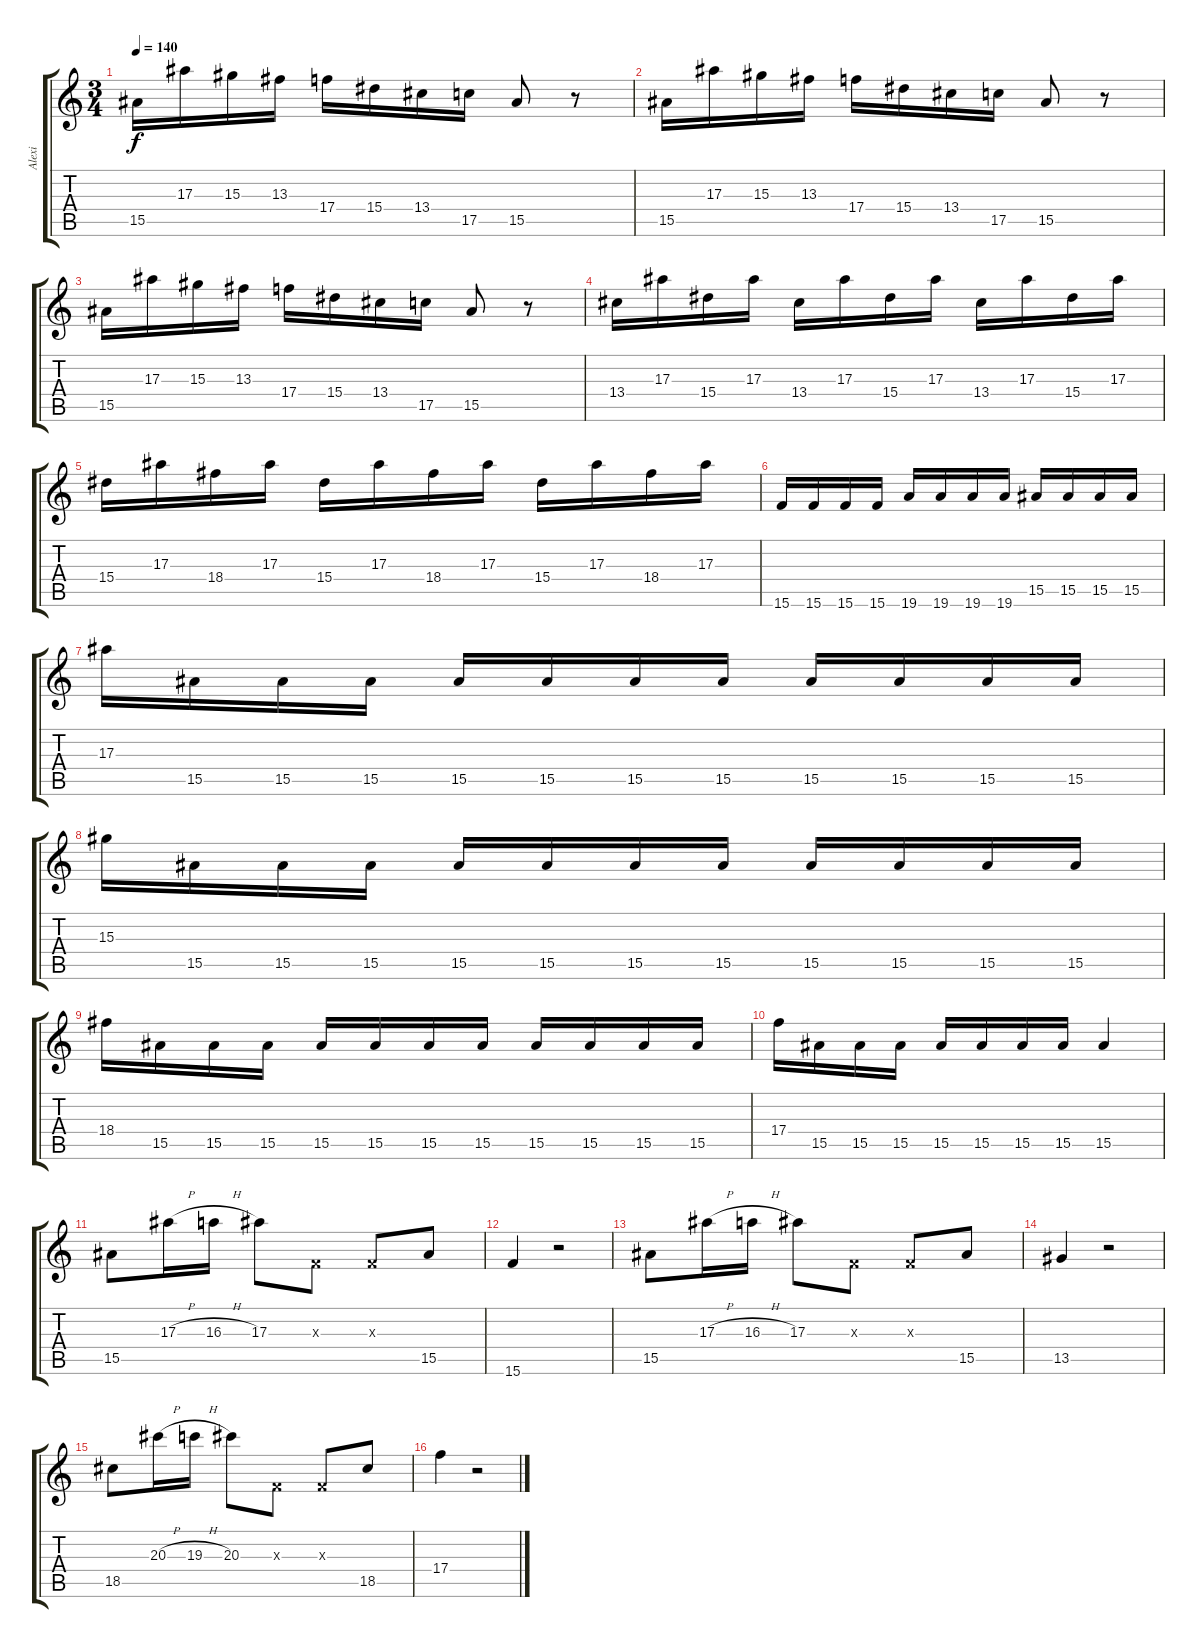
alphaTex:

\track ("Alexi" "Alexi") {instrument overdrivenguitar}
\staff {score tabs}
\tuning (D4 A3 F3 C3 G2 D2) {hide}
\ts (3 4)
\tempo 140
\clef g2
\ks c
15.5.16{dy f} 17.3.16 15.3.16 13.3.16 17.4.16 15.4.16 13.4.16 17.5.16 15.5.8 r.8 |
15.5.16 17.3.16 15.3.16 13.3.16 17.4.16 15.4.16 13.4.16 17.5.16 15.5.8 r.8 |
15.5.16 17.3.16 15.3.16 13.3.16 17.4.16 15.4.16 13.4.16 17.5.16 15.5.8 r.8 |
13.4.16 17.3.16 15.4.16 17.3.16 13.4.16 17.3.16 15.4.16 17.3.16 13.4.16 17.3.16 15.4.16 17.3.16 |
15.4.16 17.3.16 18.4.16 17.3.16 15.4.16 17.3.16 18.4.16 17.3.16 15.4.16 17.3.16 18.4.16 17.3.16 |
15.6.16 15.6.16 15.6.16 15.6.16 19.6.16 19.6.16 19.6.16 19.6.16 15.5.16 15.5.16 15.5.16 15.5.16 |
17.3.16 15.5.16 15.5.16 15.5.16 15.5.16 15.5.16 15.5.16 15.5.16 15.5.16 15.5.16 15.5.16 15.5.16 |
15.3.16 15.5.16 15.5.16 15.5.16 15.5.16 15.5.16 15.5.16 15.5.16 15.5.16 15.5.16 15.5.16 15.5.16 |
18.4.16 15.5.16 15.5.16 15.5.16 15.5.16 15.5.16 15.5.16 15.5.16 15.5.16 15.5.16 15.5.16 15.5.16 |
17.4.16 15.5.16 15.5.16 15.5.16 15.5.16 15.5.16 15.5.16 15.5.16 15.5.4 |
15.5.8 17.3{h}.16 16.3{h}.16 17.3.8 0.3{x}.8 0.3{x}.8 15.5.8 |
15.6.4 r.2 |
15.5.8 17.3{h}.16 16.3{h}.16 17.3.8 0.3{x}.8 0.3{x}.8 15.5.8 |
13.5.4 r.2 |
18.5.8 20.3{h}.16 19.3{h}.16 20.3.8 0.3{x}.8 0.3{x}.8 18.5.8 |
17.4.4 r.2
